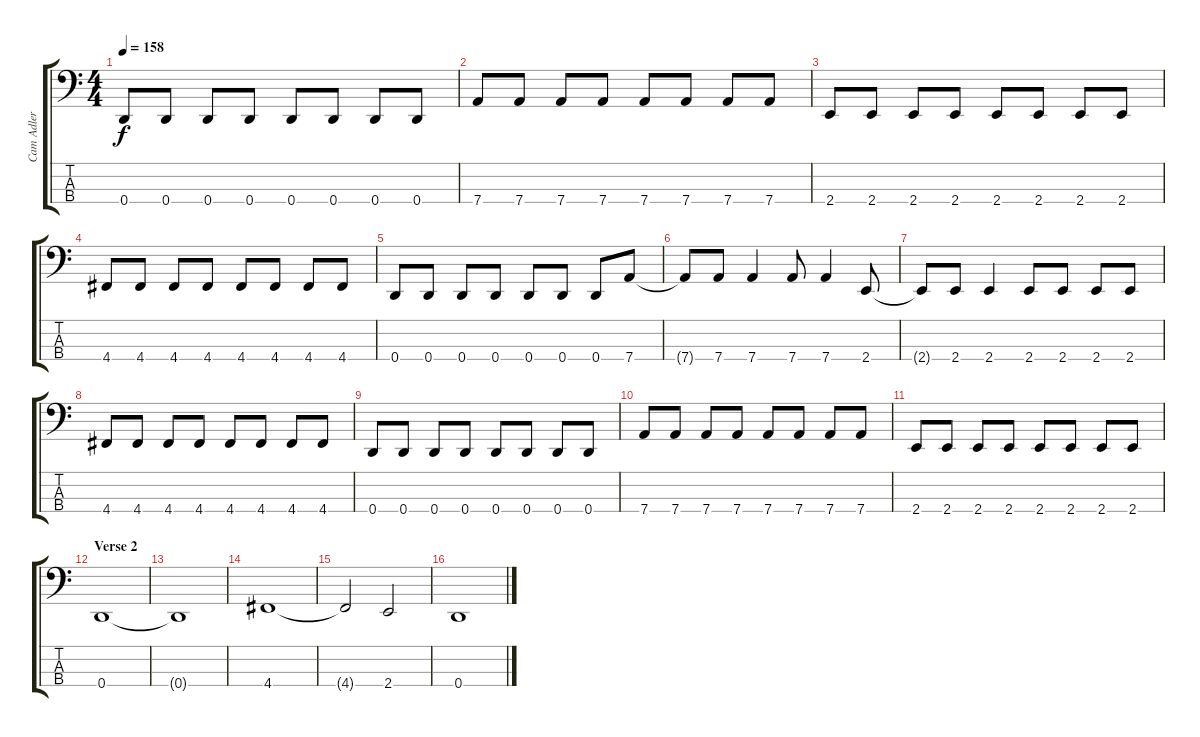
\track ("Cam Adler" "Cam Adler") {instrument electricbassfinger}
\staff {score tabs}
\tuning (G2 D2 A1 D1) {hide}
\ts (4 4)
\tempo 158
\clef f4
\ks c
0.4.8{dy f} 0.4.8 0.4.8 0.4.8 0.4.8 0.4.8 0.4.8 0.4.8 |
7.4.8 7.4.8 7.4.8 7.4.8 7.4.8 7.4.8 7.4.8 7.4.8 |
2.4.8 2.4.8 2.4.8 2.4.8 2.4.8 2.4.8 2.4.8 2.4.8 |
4.4.8 4.4.8 4.4.8 4.4.8 4.4.8 4.4.8 4.4.8 4.4.8 |
0.4.8 0.4.8 0.4.8 0.4.8 0.4.8 0.4.8 0.4.8 7.4.8 |
7.4{t}.8 7.4.8 7.4.4 7.4.8 7.4.4 2.4.8 |
2.4{t}.8 2.4.8 2.4.4 2.4.8 2.4.8 2.4.8 2.4.8 |
4.4.8 4.4.8 4.4.8 4.4.8 4.4.8 4.4.8 4.4.8 4.4.8 |
0.4.8 0.4.8 0.4.8 0.4.8 0.4.8 0.4.8 0.4.8 0.4.8 |
7.4.8 7.4.8 7.4.8 7.4.8 7.4.8 7.4.8 7.4.8 7.4.8 |
2.4.8 2.4.8 2.4.8 2.4.8 2.4.8 2.4.8 2.4.8 2.4.8 |
\section ("" "Verse 2")
0.4.1 |
0.4{t}.1 |
4.4.1 |
4.4{t}.2 2.4.2 |
0.4.1
